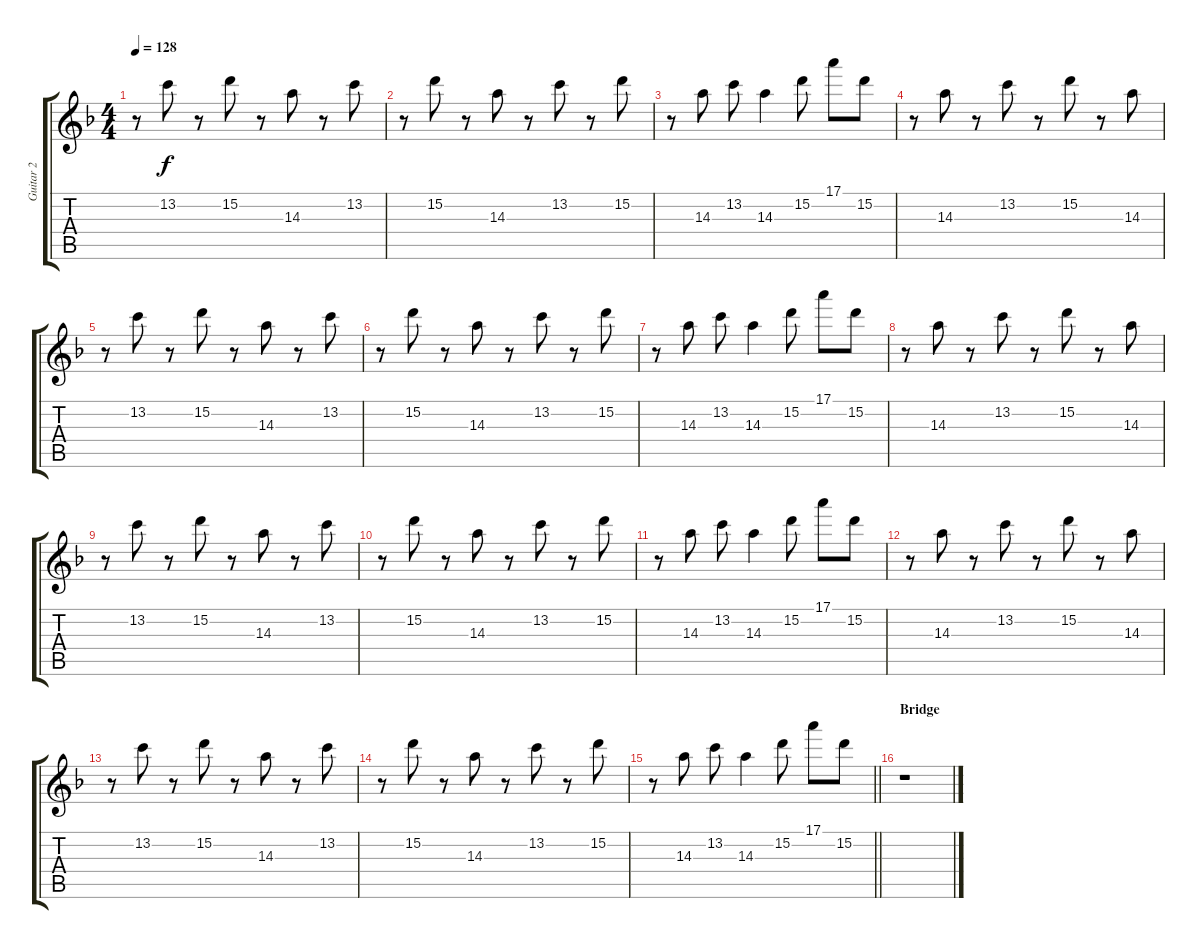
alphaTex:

\track ("Guitar 2" "Guitar 2") {instrument electricguitarclean}
\staff {score tabs}
\tuning (E4 B3 G3 D3 A2 E2) {hide}
\ts (4 4)
\tempo 128
\clef g2
\ks f
r.8{dy f} 13.2.8 r.8 15.2.8 r.8 14.3.8 r.8 13.2.8 |
r.8 15.2.8 r.8 14.3.8 r.8 13.2.8 r.8 15.2.8 |
r.8 14.3.8 13.2.8 14.3.4 15.2.8 17.1.8 15.2.8 |
r.8 14.3.8 r.8 13.2.8 r.8 15.2.8 r.8 14.3.8 |
r.8 13.2.8 r.8 15.2.8 r.8 14.3.8 r.8 13.2.8 |
r.8 15.2.8 r.8 14.3.8 r.8 13.2.8 r.8 15.2.8 |
r.8 14.3.8 13.2.8 14.3.4 15.2.8 17.1.8 15.2.8 |
r.8 14.3.8 r.8 13.2.8 r.8 15.2.8 r.8 14.3.8 |
r.8 13.2.8 r.8 15.2.8 r.8 14.3.8 r.8 13.2.8 |
r.8 15.2.8 r.8 14.3.8 r.8 13.2.8 r.8 15.2.8 |
r.8 14.3.8 13.2.8 14.3.4 15.2.8 17.1.8 15.2.8 |
r.8 14.3.8 r.8 13.2.8 r.8 15.2.8 r.8 14.3.8 |
r.8 13.2.8 r.8 15.2.8 r.8 14.3.8 r.8 13.2.8 |
r.8 15.2.8 r.8 14.3.8 r.8 13.2.8 r.8 15.2.8 |
\barLineRight lightlight
r.8 14.3.8 13.2.8 14.3.4 15.2.8 17.1.8 15.2.8 |
\section ("" "Bridge")
r.1
